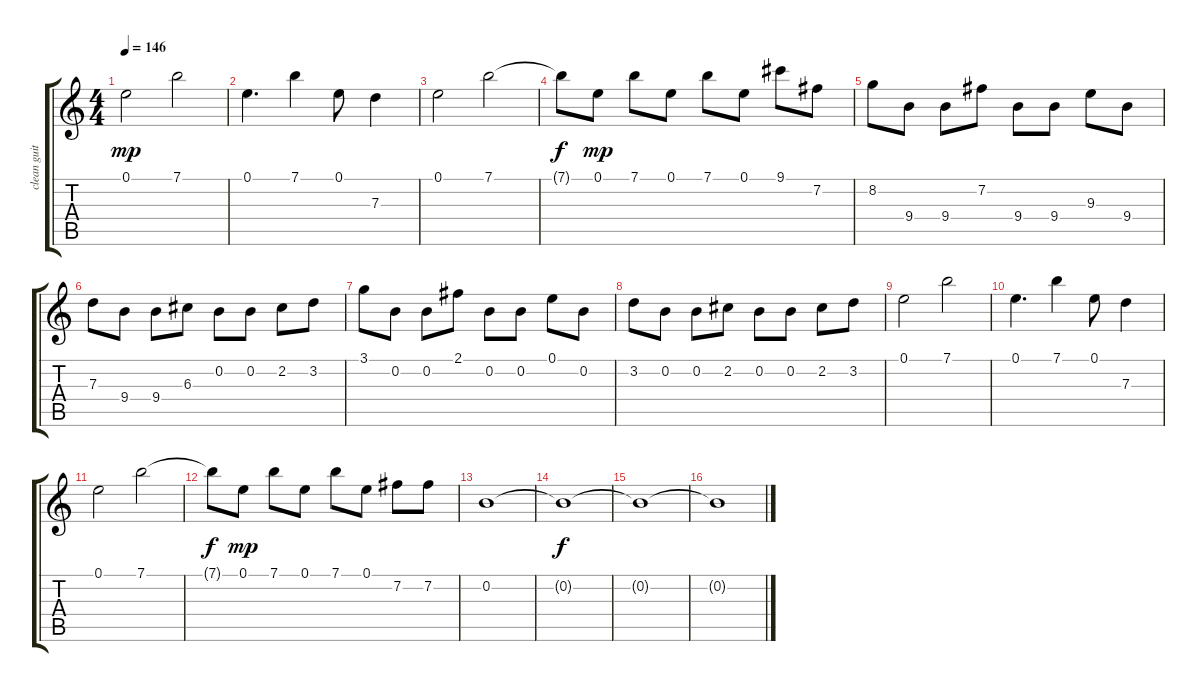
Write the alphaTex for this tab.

\track ("clean guitar" "clean guit") {instrument electricguitarclean}
\staff {score tabs}
\tuning (E4 B3 G3 D3 A2 E2) {hide}
\ts (4 4)
\tempo 146
\clef g2
\ks c
0.1.2{dy mp} 7.1.2 |
0.1.4{d} 7.1.4 0.1.8 7.3.4 |
0.1.2 7.1.2 |
7.1{t}.8{dy f} 0.1.8{dy mp} 7.1.8 0.1.8 7.1.8 0.1.8 9.1.8 7.2.8 |
8.2.8 9.4.8 9.4.8 7.2.8 9.4.8 9.4.8 9.3.8 9.4.8 |
7.3.8 9.4.8 9.4.8 6.3.8 0.2.8 0.2.8 2.2.8 3.2.8 |
3.1.8 0.2.8 0.2.8 2.1.8 0.2.8 0.2.8 0.1.8 0.2.8 |
3.2.8 0.2.8 0.2.8 2.2.8 0.2.8 0.2.8 2.2.8 3.2.8 |
0.1.2 7.1.2 |
0.1.4{d} 7.1.4 0.1.8 7.3.4 |
0.1.2 7.1.2 |
7.1{t}.8{dy f} 0.1.8{dy mp} 7.1.8 0.1.8 7.1.8 0.1.8 7.2.8 7.2.8 |
0.2.1 |
0.2{t}.1{dy f} |
0.2{t}.1 |
0.2{t}.1
